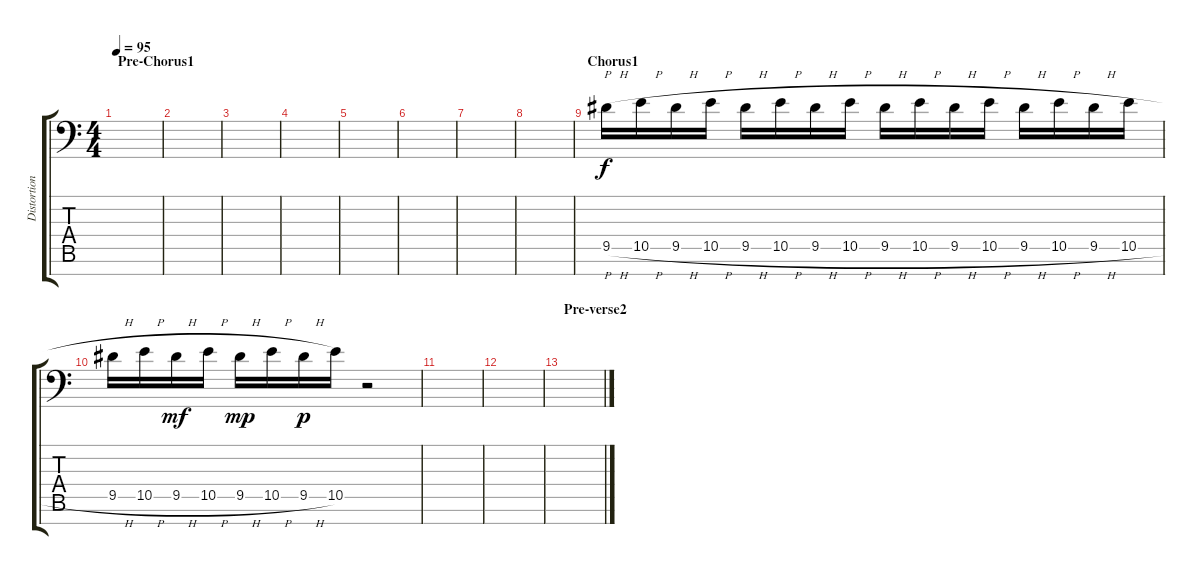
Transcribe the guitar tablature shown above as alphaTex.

\track ("Distortion Guitar2" "Distortion") {instrument electricguitarmuted}
\staff {score tabs}
\tuning (Db4 Ab3 E3 B2 Gb2 Db2 Ab1) {hide}
\ts (4 4)
\section ("" "Pre-Chorus1")
\tempo 95
\clef f4
\ks c
|
|
|
|
|
|
|
|
\section ("" "Chorus1")
9.5{h}.16 10.5{h}.16 9.5{h}.16 10.5{h}.16 9.5{h}.16 10.5{h}.16 9.5{h}.16 10.5{h}.16 9.5{h}.16 10.5{h}.16 9.5{h}.16 10.5{h}.16 9.5{h}.16 10.5{h}.16 9.5{h}.16 10.5{h}.16 |
9.5{h}.16 10.5{h}.16 9.5{h}.16{dy mf} 10.5{h}.16 9.5{h}.16{dy mp} 10.5{h}.16 9.5{h}.16{dy p} 10.5.16 r.2 |
|
|
\section ("" "Pre-verse2")
